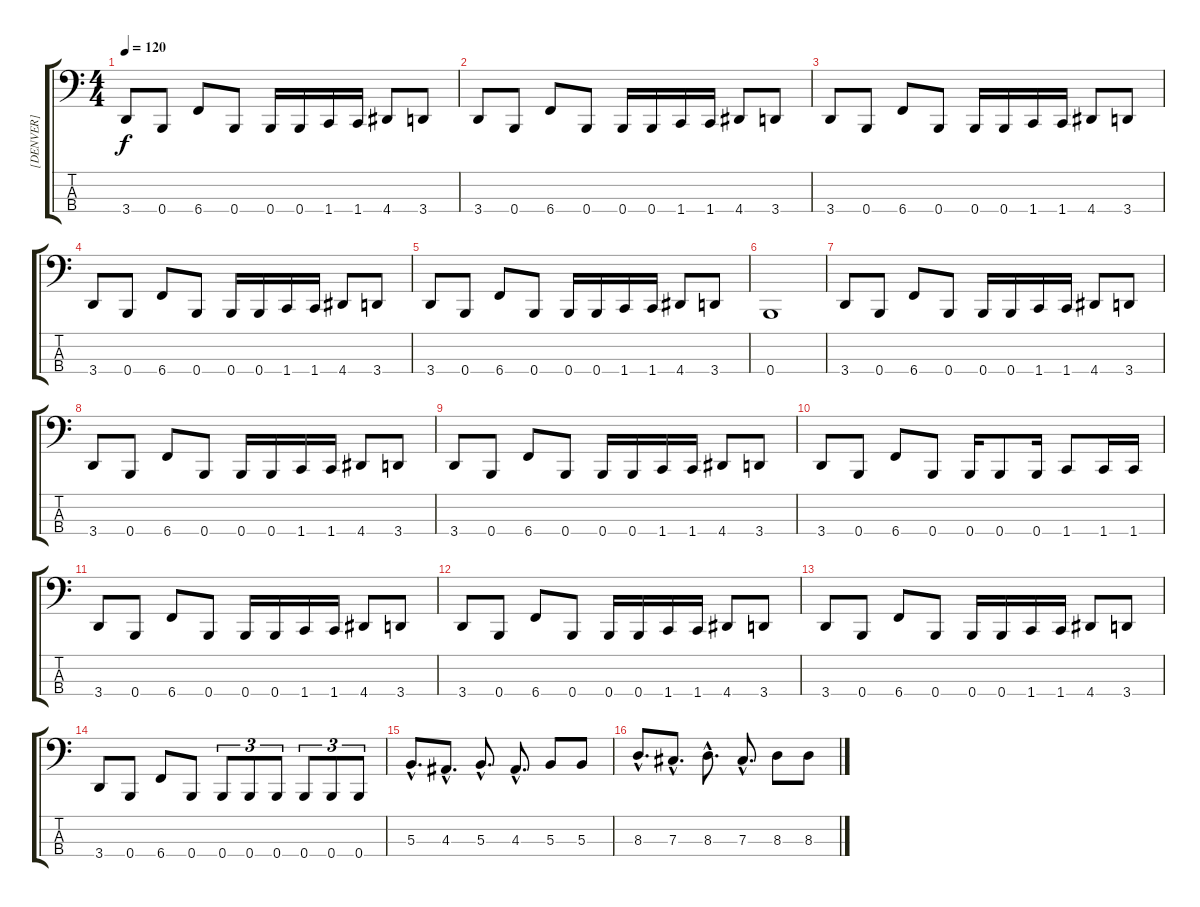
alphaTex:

\track ("[DENVER]" "[DENVER]") {instrument electricbassfinger}
\staff {score tabs}
\tuning (E2 B1 Gb1 B0) {hide}
\ts (4 4)
\tempo 120
\clef f4
\ks c
3.4.8{dy f} 0.4.8 6.4.8 0.4.8 0.4.16 0.4.16 1.4.16 1.4.16 4.4.8 3.4.8 |
3.4.8 0.4.8 6.4.8 0.4.8 0.4.16 0.4.16 1.4.16 1.4.16 4.4.8 3.4.8 |
3.4.8 0.4.8 6.4.8 0.4.8 0.4.16 0.4.16 1.4.16 1.4.16 4.4.8 3.4.8 |
3.4.8 0.4.8 6.4.8 0.4.8 0.4.16 0.4.16 1.4.16 1.4.16 4.4.8 3.4.8 |
3.4.8 0.4.8 6.4.8 0.4.8 0.4.16 0.4.16 1.4.16 1.4.16 4.4.8 3.4.8 |
0.4.1 |
3.4.8 0.4.8 6.4.8 0.4.8 0.4.16 0.4.16 1.4.16 1.4.16 4.4.8 3.4.8 |
3.4.8 0.4.8 6.4.8 0.4.8 0.4.16 0.4.16 1.4.16 1.4.16 4.4.8 3.4.8 |
3.4.8 0.4.8 6.4.8 0.4.8 0.4.16 0.4.16 1.4.16 1.4.16 4.4.8 3.4.8 |
3.4.8 0.4.8 6.4.8 0.4.8 0.4.16 0.4.8 0.4.16 1.4.8 1.4.16 1.4.16 |
3.4.8 0.4.8 6.4.8 0.4.8 0.4.16 0.4.16 1.4.16 1.4.16 4.4.8 3.4.8 |
3.4.8 0.4.8 6.4.8 0.4.8 0.4.16 0.4.16 1.4.16 1.4.16 4.4.8 3.4.8 |
3.4.8 0.4.8 6.4.8 0.4.8 0.4.16 0.4.16 1.4.16 1.4.16 4.4.8 3.4.8 |
3.4.8 0.4.8 6.4.8 0.4.8 0.4.8{tu (3 2)} 0.4.8{tu (3 2)} 0.4.8{tu (3 2)} 0.4.8{tu (3 2)} 0.4.8{tu (3 2)} 0.4.8{tu (3 2)} |
5.3{hac}.8{d} 4.3{hac}.8{d} 5.3{hac}.8{d} 4.3{hac}.8{d} 5.3.8 5.3.8 |
8.3{hac}.8{d} 7.3{hac}.8{d} 8.3{hac}.8{d} 7.3{hac}.8{d} 8.3.8 8.3.8
